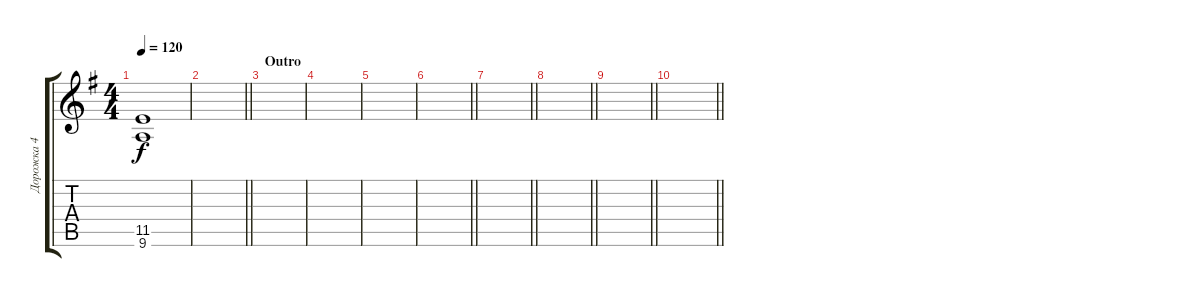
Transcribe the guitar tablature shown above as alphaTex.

\track ("Дорожка 4" "Дорожка 4") {instrument distortionguitar}
\staff {score tabs}
\tuning (C4 G3 Eb3 Bb2 F2 C2) {hide}
\ts (4 4)
\tempo 120
\clef g2
\ks g
(11.5 9.6).1{dy f} |
\barLineRight lightlight
|
\section ("" "Outro")
|
|
|
\barLineRight lightlight
|
\barLineRight lightlight
|
\barLineRight lightlight
|
\barLineRight lightlight
|
\barLineRight lightlight
